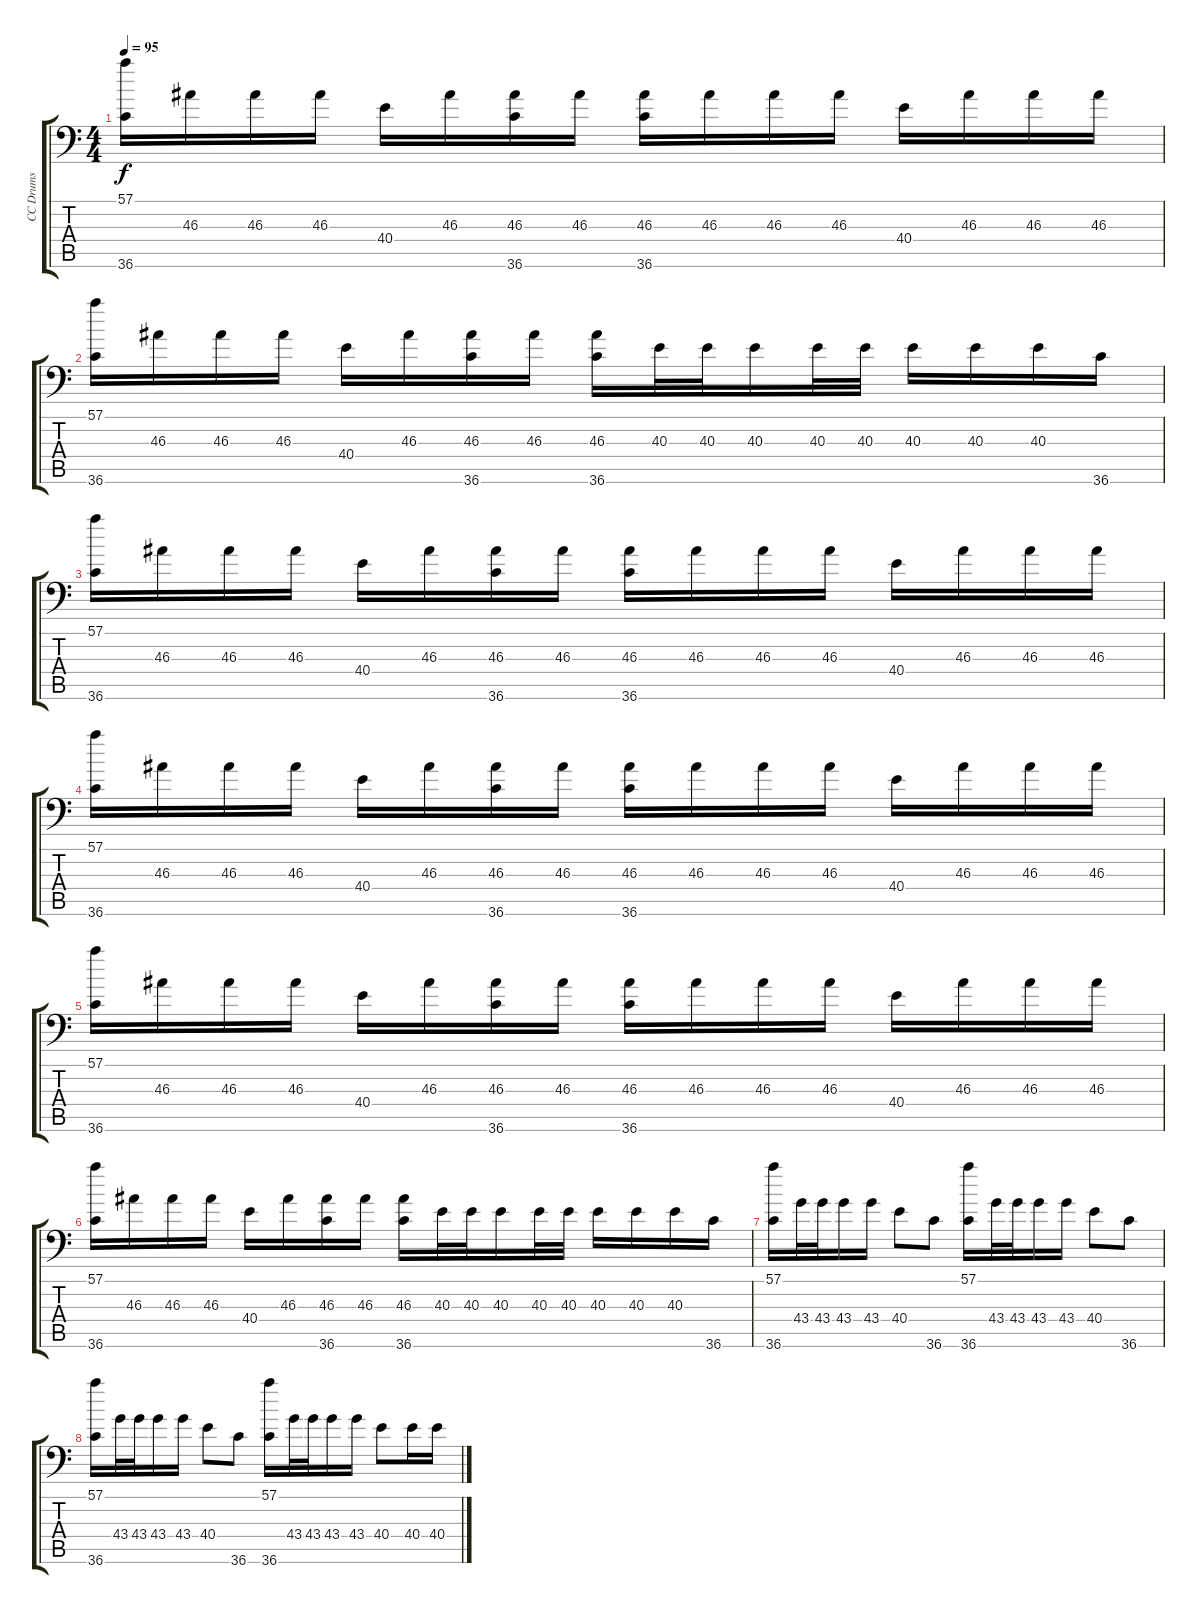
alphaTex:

\track ("CC Drums" "CC Drums") {instrument acousticgrandpiano}
\staff {score tabs}
\tuning (C-1 C-1 C-1 C-1 C-1 C-1) {hide}
\ts (4 4)
\tempo 95
\clef f4
\ks c
(57.1 36.6).16{dy f} 46.3.16 46.3.16 46.3.16 40.4.16 46.3.16 (46.3 36.6).16 46.3.16 (46.3 36.6).16 46.3.16 46.3.16 46.3.16 40.4.16 46.3.16 46.3.16 46.3.16 |
(57.1 36.6).16 46.3.16 46.3.16 46.3.16 40.4.16 46.3.16 (46.3 36.6).16 46.3.16 (46.3 36.6).16 40.3.32 40.3.32 40.3.16 40.3.32 40.3.32 40.3.16 40.3.16 40.3.16 36.6.16 |
(57.1 36.6).16 46.3.16 46.3.16 46.3.16 40.4.16 46.3.16 (46.3 36.6).16 46.3.16 (46.3 36.6).16 46.3.16 46.3.16 46.3.16 40.4.16 46.3.16 46.3.16 46.3.16 |
(57.1 36.6).16 46.3.16 46.3.16 46.3.16 40.4.16 46.3.16 (46.3 36.6).16 46.3.16 (46.3 36.6).16 46.3.16 46.3.16 46.3.16 40.4.16 46.3.16 46.3.16 46.3.16 |
(57.1 36.6).16 46.3.16 46.3.16 46.3.16 40.4.16 46.3.16 (46.3 36.6).16 46.3.16 (46.3 36.6).16 46.3.16 46.3.16 46.3.16 40.4.16 46.3.16 46.3.16 46.3.16 |
(57.1 36.6).16 46.3.16 46.3.16 46.3.16 40.4.16 46.3.16 (46.3 36.6).16 46.3.16 (46.3 36.6).16 40.3.32 40.3.32 40.3.16 40.3.32 40.3.32 40.3.16 40.3.16 40.3.16 36.6.16 |
(57.1 36.6).16 43.4.32 43.4.32 43.4.16 43.4.16 40.4.8 36.6.8 (57.1 36.6).16 43.4.32 43.4.32 43.4.16 43.4.16 40.4.8 36.6.8 |
(57.1 36.6).16 43.4.32 43.4.32 43.4.16 43.4.16 40.4.8 36.6.8 (57.1 36.6).16 43.4.32 43.4.32 43.4.16 43.4.16 40.4.8 40.4.16 40.4.16
